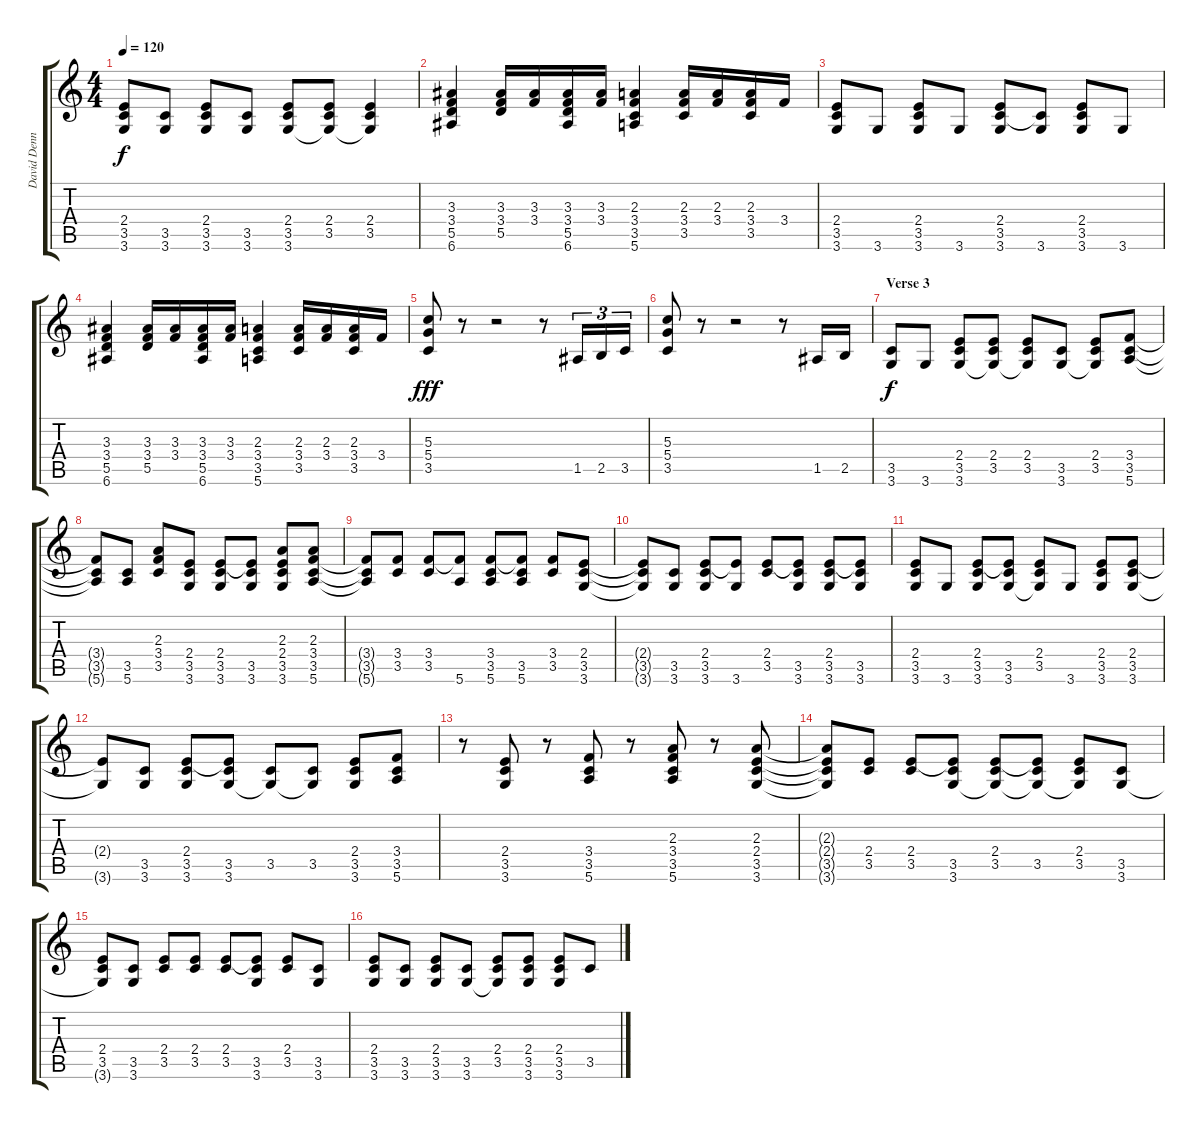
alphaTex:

\track ("David Denny" "David Denn") {instrument electricguitarclean}
\staff {score tabs}
\tuning (E4 B3 G3 D3 A2 E2) {hide}
\ts (4 4)
\tempo 120
\clef g2
\ks c
(2.4 3.5 3.6).8{dy f} (3.5 3.6).8 (2.4 3.5 3.6).8 (3.5 3.6).8 (2.4 3.5 3.6).8 (2.4 3.5 3.6{t}).8 (2.4 3.5 3.6{t}).4 |
(3.3 3.4 5.5 6.6).4 (3.3 3.4 5.5).16 (3.3 3.4).16 (3.3 3.4 5.5 6.6).16 (3.3 3.4).16 (2.3 3.4 3.5 5.6).4 (2.3 3.4 3.5).16 (2.3 3.4).16 (2.3 3.4 3.5).16 3.4.16 |
(2.4 3.5 3.6).8 3.6.8 (2.4 3.5 3.6).8 3.6.8 (2.4 3.5 3.6).8 (3.5{t} 3.6).8 (2.4 3.5 3.6).8 3.6.8 |
(3.3 3.4 5.5 6.6).4 (3.3 3.4 5.5).16 (3.3 3.4).16 (3.3 3.4 5.5 6.6).16 (3.3 3.4).16 (2.3 3.4 3.5 5.6).4 (2.3 3.4 3.5).16 (2.3 3.4).16 (2.3 3.4 3.5).16 3.4.16 |
(5.3 5.4 3.5).8{dy fff} r.8 r.2 r.8 1.5.16{tu (3 2)} 2.5.16{tu (3 2)} 3.5.16{tu (3 2)} |
(5.3 5.4 3.5).8{volume 16 instrument overdrivenguitar} r.8 r.2 r.8 1.5.16 2.5.16 |
\section ("" "Verse 3")
(3.5 3.6).8{dy f instrument electricguitarclean} 3.6.8 (2.4 3.5 3.6).8 (2.4 3.5 3.6{t}).8 (2.4 3.5 3.6{t}).8 (3.5 3.6).8 (2.4 3.5 3.6{t}).8 (3.4 3.5 5.6).8 |
(3.4{t} 3.5{t} 5.6{t}).8 (3.5 5.6).8 (2.3 3.4 3.5).8 (2.4 3.5 3.6).8 (2.4 3.5 3.6).8 (2.4{t} 3.5 3.6).8 (2.3 2.4 3.5 3.6).8 (2.3 3.4 3.5 5.6).8 |
(3.4{t} 3.5{t} 5.6{t}).8 (3.4 3.5).8 (3.4 3.5).8 (3.4{t} 5.6).8 (3.4 3.5 5.6).8 (3.4{t} 3.5 5.6).8 (3.4 3.5).8 (2.4 3.5 3.6).8 |
(2.4{t} 3.5{t} 3.6{t}).8 (3.5 3.6).8 (2.4 3.5 3.6).8 (2.4{t} 3.6).8 (2.4 3.5).8 (2.4{t} 3.5 3.6).8 (2.4 3.5 3.6).8 (2.4{t} 3.5 3.6).8 |
(2.4 3.5 3.6).8 3.6.8 (2.4 3.5 3.6).8 (2.4{t} 3.5 3.6).8 (2.4 3.5 3.6{t}).8 3.6.8 (2.4 3.5 3.6).8 (2.4 3.5 3.6).8 |
(2.4{t} 3.6{t}).8 (3.5 3.6).8 (2.4 3.5 3.6).8 (2.4{t} 3.5 3.6).8 (3.5 3.6{t}).8 (3.5 3.6{t}).8 (2.4 3.5 3.6).8 (3.4 3.5 5.6).8 |
r.8 (2.4 3.5 3.6).8 r.8 (3.4 3.5 5.6).8 r.8 (2.3 3.4 3.5 5.6).8 r.8 (2.3 2.4 3.5 3.6).8 |
(2.3{t} 2.4{t} 3.5{t} 3.6{t}).8 (2.4 3.5).8 (2.4 3.5).8 (2.4{t} 3.5 3.6).8 (2.4 3.5 3.6{t}).8 (2.4{t} 3.5 3.6{t}).8 (2.4 3.5 3.6{t}).8 (3.5 3.6).8 |
(2.4 3.5 3.6{t}).8 (3.5 3.6).8 (2.4 3.5).8 (2.4 3.5).8 (2.4 3.5).8 (2.4{t} 3.5 3.6).8 (2.4 3.5).8 (3.5 3.6).8 |
(2.4 3.5 3.6).8 (3.5 3.6).8 (2.4 3.5 3.6).8 (3.5 3.6).8 (2.4 3.5 3.6{t}).8 (2.4 3.5 3.6).8 (2.4 3.5 3.6).8 3.5.8
